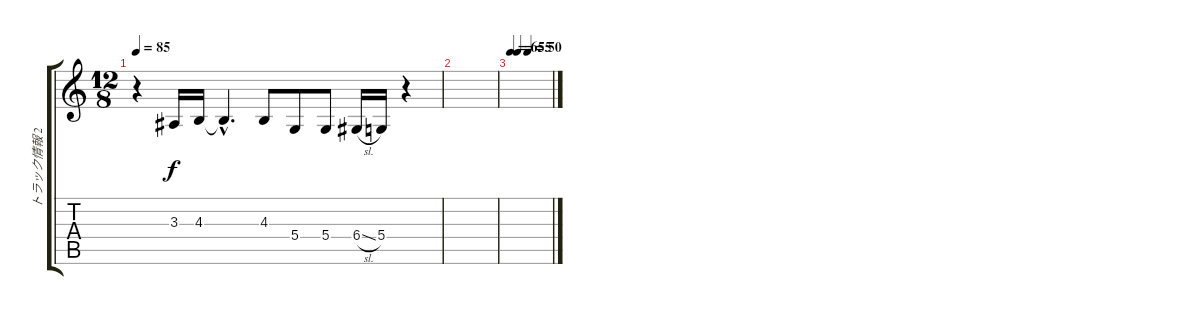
\track ("トラック情報 2" "トラック情報 2") {instrument lead6voice}
\staff {score tabs}
\tuning (E4 B3 G3 D3 A2 E2) {hide}
\ts (12 8)
\tempo 85
\clef g2
\ks c
r.4{dy f} 3.3.16 4.3.16 4.3{hac t}.4{d} 4.3.8 5.4.8 5.4.8 6.4{sl}.16 5.4.16 r.4 |
|
\tempo 65
\tempo (55 0.16666666666666666)
\tempo (50 0.4166666666666667)
